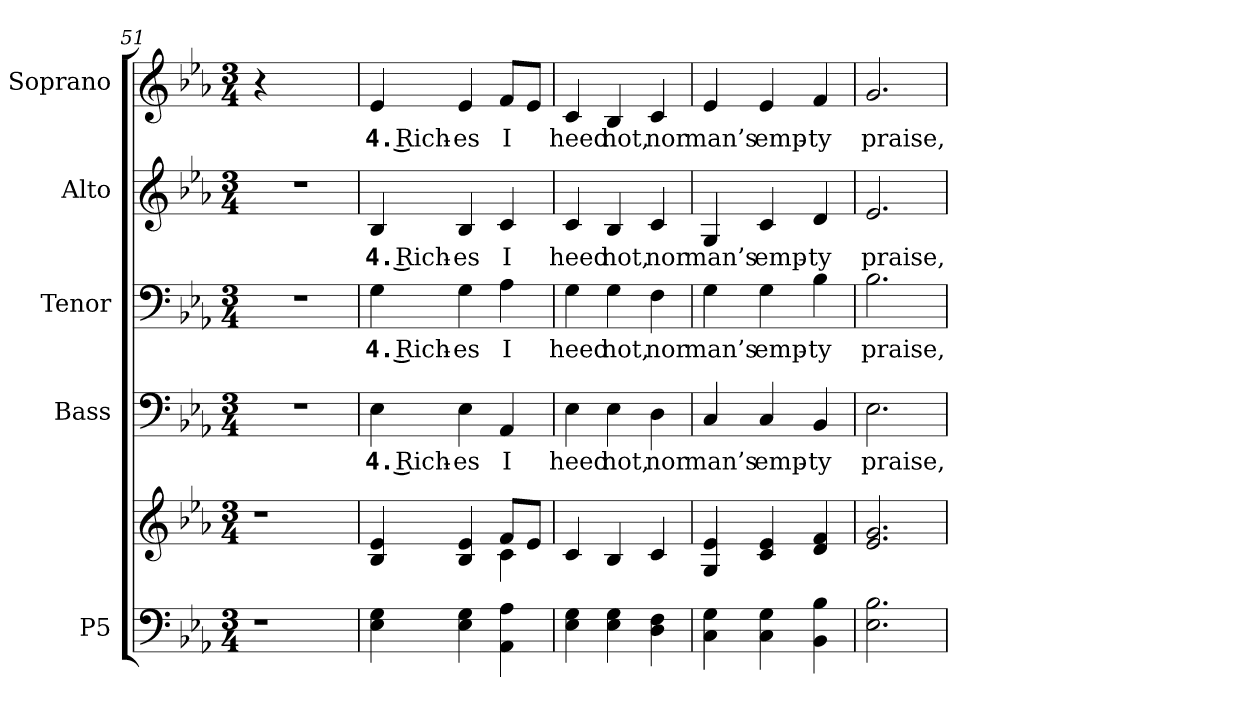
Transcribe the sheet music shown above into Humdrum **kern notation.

**kern	**kern	**kern	**text	**kern	**text	**kern	**text	**kern	**text
*part5	*part5	*part4	*part4	*part3	*part3	*part2	*part2	*part1	*part1
*staff6	*staff5	*staff4	*staff4	*staff3	*staff3	*staff2	*staff2	*staff1	*staff1
*I"P5	*	*I"Bass	*	*I"Tenor	*	*I"Alto	*	*I"Soprano	*
*	*	*I'B.	*	*I'T.	*	*I'A.	*	*I'S.	*
*clefF4	*clefG2	*clefF4	*	*clefF4	*	*clefG2	*	*clefG2	*
*k[b-e-a-]	*k[b-e-a-]	*k[b-e-a-]	*	*k[b-e-a-]	*	*k[b-e-a-]	*	*k[b-e-a-]	*
*c:	*c:	*c:	*	*c:	*	*c:	*	*c:	*
*M3/4	*M3/4	*M3/4	*	*M3/4	*	*M3/4	*	*M3/4	*
=51	=51	=51	=51	=51	=51	=51	=51	=51	=51
!LO:N:vis=1	!LO:N:vis=1	!LO:N:vis=1	!	!LO:N:vis=1	!	!LO:N:vis=1	!	!	!
4r	4r	2.r	.	2.r	.	2.r	.	4r	.
2ryy	2ryy	.	.	.	.	.	.	2ryy	.
=52	=52	=52	=52	=52	=52	=52	=52	=52	=52
*	*^	*	*	*	*	*	*	*	*
!	!	!	!	!LO:LY:b:color=#000000	!	!	!	!	!	!
!	!	!	!	!	!	!LO:LY:b:color=#000000	!	!	!	!
!	!	!	!	!	!	!	!	!LO:LY:b:color=#000000	!	!
!	!	!	!	!	!	!	!	!	!	!LO:LY:b:color=#000000
4E-i\ 4Gi	4B-i/ 4e-i	2ryy	4E-i\	4. Rich-	4Gi\	4. Rich-	4B-i/	4. Rich-	4e-i/	4. Rich-
!	!	!	!	!LO:LY:b:color=#000000	!	!	!	!	!	!
!	!	!	!	!	!	!LO:LY:b:color=#000000	!	!	!	!
!	!	!	!	!	!	!	!	!LO:LY:b:color=#000000	!	!
!	!	!	!	!	!	!	!	!	!	!LO:LY:b:color=#000000
4E-i\ 4Gi	4B-i/ 4e-i	.	4E-i\	-es	4Gi\	-es	4B-i/	-es	4e-i/	-es
!	!	!	!	!LO:LY:b:color=#000000	!	!	!	!	!	!
!	!	!	!	!	!	!LO:LY:b:color=#000000	!	!	!	!
!	!	!	!	!	!	!	!	!LO:LY:b:color=#000000	!	!
!	!	!	!	!	!	!	!	!	!	!LO:LY:b:color=#000000
4AA-i\ 4A-i	8fi/L	4ci\	4AA-i/	I	4A-i\	I	4ci/	I	8fi/L	I
.	8e-i/J	.	.	.	.	.	.	.	8e-i/J	.
*	*v	*v	*	*	*	*	*	*	*	*
=53	=53	=53	=53	=53	=53	=53	=53	=53	=53
!	!	!	!LO:LY:b:color=#000000	!	!	!	!	!	!
!	!	!	!	!	!LO:LY:b:color=#000000	!	!	!	!
!	!	!	!	!	!	!	!LO:LY:b:color=#000000	!	!
!	!	!	!	!	!	!	!	!	!LO:LY:b:color=#000000
4E-i\ 4Gi	4ci/	4E-i\	heed	4Gi\	heed	4ci/	heed	4ci/	heed
!	!	!	!LO:LY:b:color=#000000	!	!	!	!	!	!
!	!	!	!	!	!LO:LY:b:color=#000000	!	!	!	!
!	!	!	!	!	!	!	!LO:LY:b:color=#000000	!	!
!	!	!	!	!	!	!	!	!	!LO:LY:b:color=#000000
4E-i\ 4Gi	4B-i/	4E-i\	not,	4Gi\	not,	4B-i/	not,	4B-i/	not,
!	!	!	!LO:LY:b:color=#000000	!	!	!	!	!	!
!	!	!	!	!	!LO:LY:b:color=#000000	!	!	!	!
!	!	!	!	!	!	!	!LO:LY:b:color=#000000	!	!
!	!	!	!	!	!	!	!	!	!LO:LY:b:color=#000000
4Di\ 4Fi	4ci/	4Di\	nor	4Fi\	nor	4ci/	nor	4ci/	nor
=54	=54	=54	=54	=54	=54	=54	=54	=54	=54
!	!	!	!LO:LY:b:color=#000000	!	!	!	!	!	!
!	!	!	!	!	!LO:LY:b:color=#000000	!	!	!	!
!	!	!	!	!	!	!	!LO:LY:b:color=#000000	!	!
!	!	!	!	!	!	!	!	!	!LO:LY:b:color=#000000
4Ci\ 4Gi	4Gi/ 4e-i	4Ci/	man’s	4Gi\	man’s	4Gi/	man’s	4e-i/	man’s
!	!	!	!LO:LY:b:color=#000000	!	!	!	!	!	!
!	!	!	!	!	!LO:LY:b:color=#000000	!	!	!	!
!	!	!	!	!	!	!	!LO:LY:b:color=#000000	!	!
!	!	!	!	!	!	!	!	!	!LO:LY:b:color=#000000
4Ci\ 4Gi	4ci/ 4e-i	4Ci/	emp-	4Gi\	emp-	4ci/	emp-	4e-i/	emp-
!	!	!	!LO:LY:b:color=#000000	!	!	!	!	!	!
!	!	!	!	!	!LO:LY:b:color=#000000	!	!	!	!
!	!	!	!	!	!	!	!LO:LY:b:color=#000000	!	!
!	!	!	!	!	!	!	!	!	!LO:LY:b:color=#000000
4BB-i\ 4B-i	4di/ 4fi	4BB-i/	-ty	4B-i\	-ty	4di/	-ty	4fi/	-ty
!!LO:PB:g=z
=55	=55	=55	=55	=55	=55	=55	=55	=55	=55
!	!	!	!LO:LY:b:color=#000000	!	!	!	!	!	!
!	!	!	!	!	!LO:LY:b:color=#000000	!	!	!	!
!	!	!	!	!	!	!	!LO:LY:b:color=#000000	!	!
!	!	!	!	!	!	!	!	!	!LO:LY:b:color=#000000
2.E-i\ 2.B-i	2.e-i/ 2.gi	2.E-i\	praise,	2.B-i\	praise,	2.e-i/	praise,	2.gi/	praise,
=	=	=	=	=	=	=	=	=	=
*-	*-	*-	*-	*-	*-	*-	*-	*-	*-
